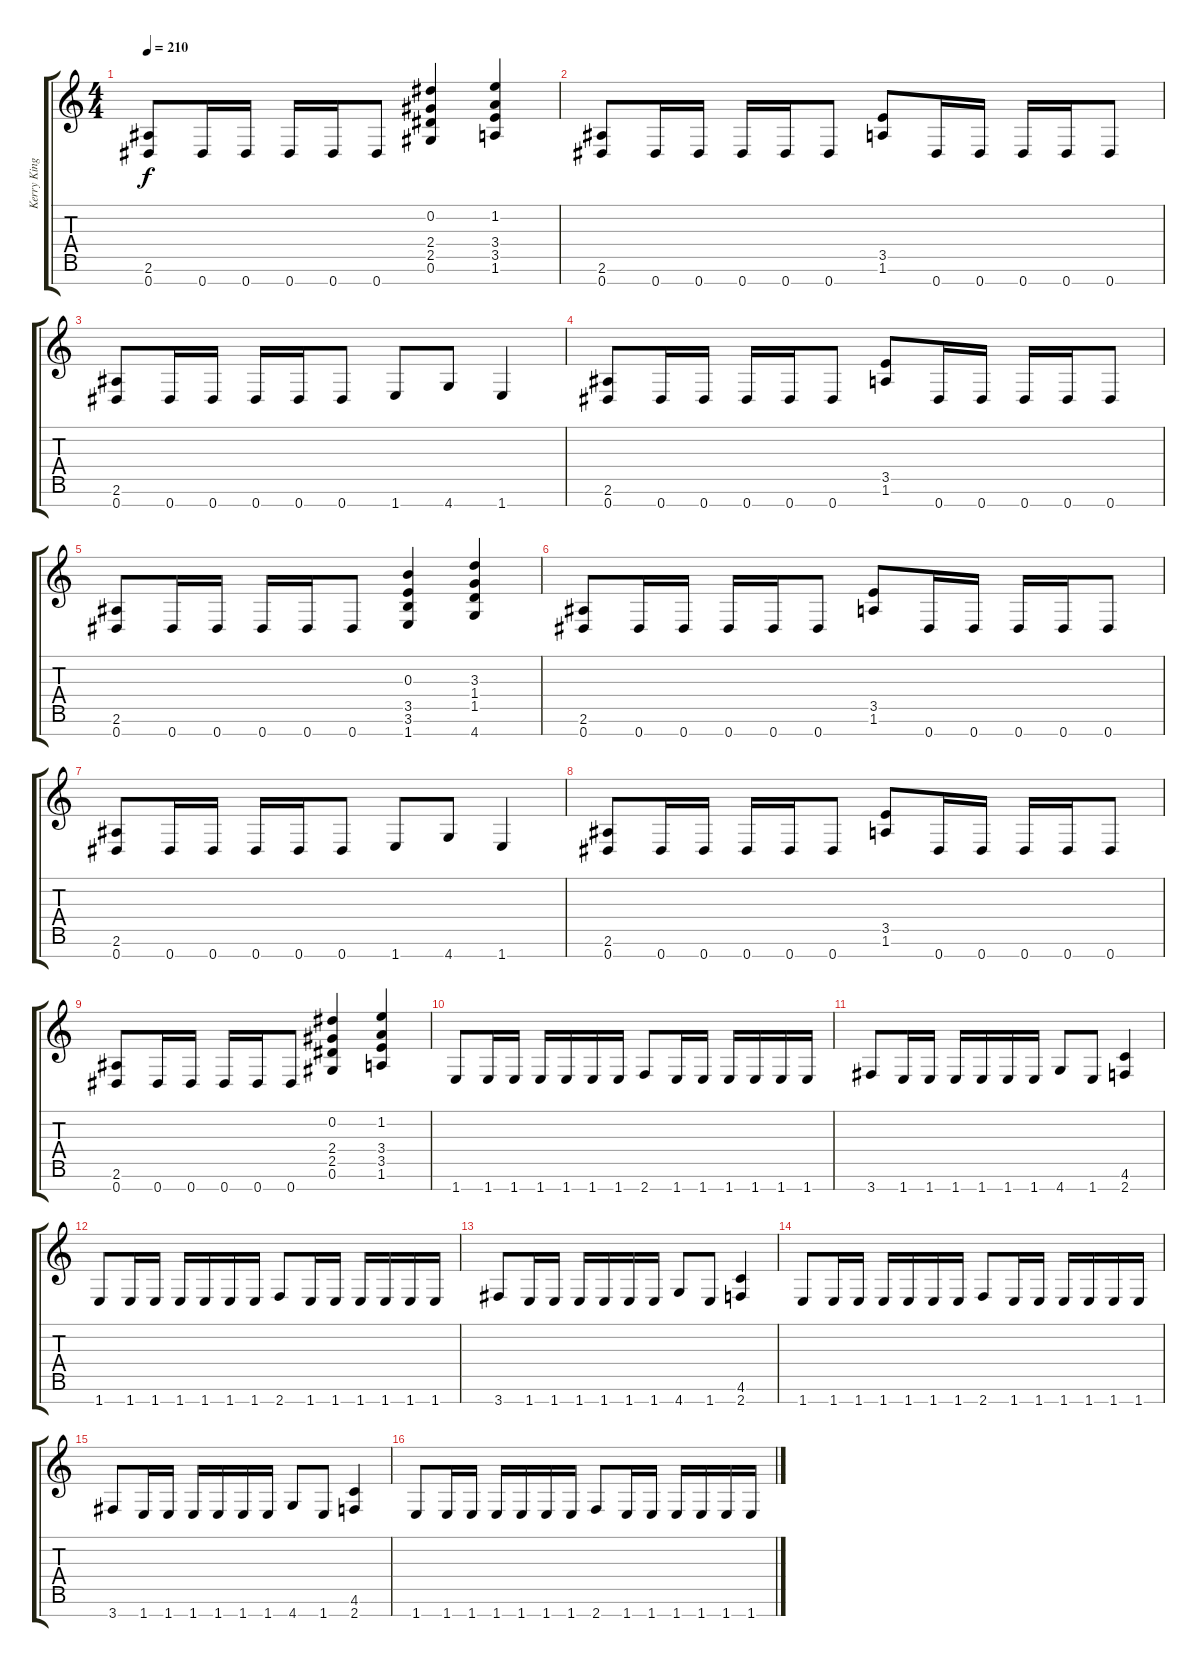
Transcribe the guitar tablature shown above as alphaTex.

\track ("Kerry King" "Kerry King") {instrument distortionguitar}
\staff {score tabs}
\tuning (Ab4 Eb4 B3 Gb3 Db3 Ab2 Eb2) {hide}
\ts (4 4)
\tempo 210
\clef g2
\ks c
(2.6 0.7).8{dy f} 0.7.16 0.7.16 0.7.16 0.7.16 0.7.8 (0.2 2.4 2.5 0.6).4 (1.2 3.4 3.5 1.6).4 |
(2.6 0.7).8 0.7.16 0.7.16 0.7.16 0.7.16 0.7.8 (3.5 1.6).8 0.7.16 0.7.16 0.7.16 0.7.16 0.7.8 |
(2.6 0.7).8 0.7.16 0.7.16 0.7.16 0.7.16 0.7.8 1.7.8 4.7.8 1.7.4 |
(2.6 0.7).8 0.7.16 0.7.16 0.7.16 0.7.16 0.7.8 (3.5 1.6).8 0.7.16 0.7.16 0.7.16 0.7.16 0.7.8 |
(2.6 0.7).8 0.7.16 0.7.16 0.7.16 0.7.16 0.7.8 (0.3 3.5 3.6 1.7).4 (3.3 1.4 1.5 4.7).4 |
(2.6 0.7).8 0.7.16 0.7.16 0.7.16 0.7.16 0.7.8 (3.5 1.6).8 0.7.16 0.7.16 0.7.16 0.7.16 0.7.8 |
(2.6 0.7).8 0.7.16 0.7.16 0.7.16 0.7.16 0.7.8 1.7.8 4.7.8 1.7.4 |
(2.6 0.7).8 0.7.16 0.7.16 0.7.16 0.7.16 0.7.8 (3.5 1.6).8 0.7.16 0.7.16 0.7.16 0.7.16 0.7.8 |
(2.6 0.7).8 0.7.16 0.7.16 0.7.16 0.7.16 0.7.8 (0.2 2.4 2.5 0.6).4 (1.2 3.4 3.5 1.6).4 |
1.7.8 1.7.16 1.7.16 1.7.16 1.7.16 1.7.16 1.7.16 2.7.8 1.7.16 1.7.16 1.7.16 1.7.16 1.7.16 1.7.16 |
3.7.8 1.7.16 1.7.16 1.7.16 1.7.16 1.7.16 1.7.16 4.7.8 1.7.8 (4.6 2.7).4 |
1.7.8 1.7.16 1.7.16 1.7.16 1.7.16 1.7.16 1.7.16 2.7.8 1.7.16 1.7.16 1.7.16 1.7.16 1.7.16 1.7.16 |
3.7.8 1.7.16 1.7.16 1.7.16 1.7.16 1.7.16 1.7.16 4.7.8 1.7.8 (4.6 2.7).4 |
1.7.8 1.7.16 1.7.16 1.7.16 1.7.16 1.7.16 1.7.16 2.7.8 1.7.16 1.7.16 1.7.16 1.7.16 1.7.16 1.7.16 |
3.7.8 1.7.16 1.7.16 1.7.16 1.7.16 1.7.16 1.7.16 4.7.8 1.7.8 (4.6 2.7).4 |
1.7.8 1.7.16 1.7.16 1.7.16 1.7.16 1.7.16 1.7.16 2.7.8 1.7.16 1.7.16 1.7.16 1.7.16 1.7.16 1.7.16
